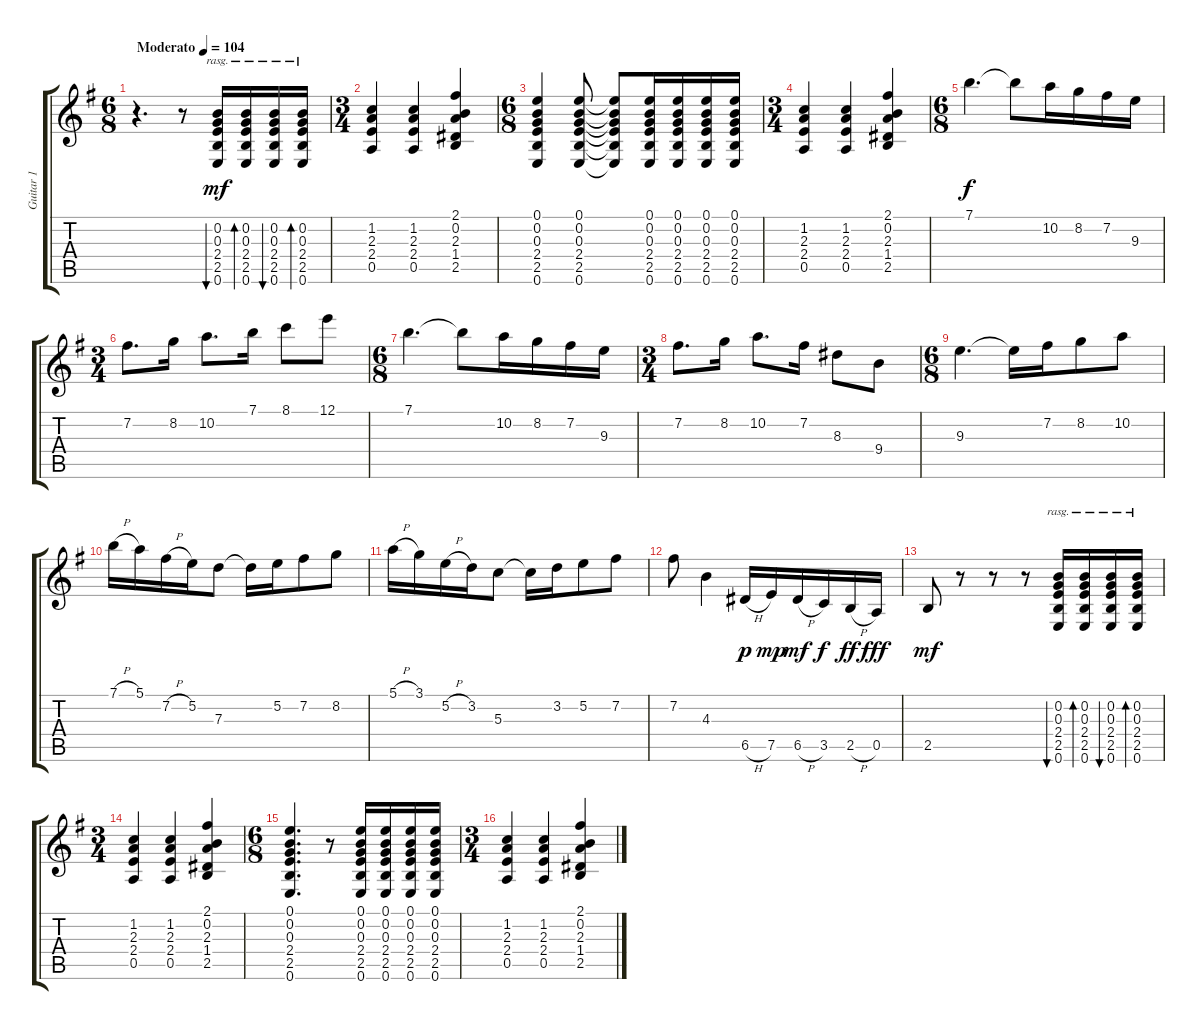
\track ("Guitar 1" "Guitar 1") {instrument acousticguitarnylon}
\staff {score tabs}
\tuning (E4 B3 G3 D3 A2 E2) {hide}
\ts (6 8)
\tempo (104 "Moderato")
\clef g2
\ks g
r.4{d dy mf instrument acousticguitarnylon} r.8 (0.2 0.3 2.4 2.5 0.6).16{bu 30 rasg ii} (0.2 0.3 2.4 2.5 0.6).16{bd 30 rasg ii} (0.2 0.3 2.4 2.5 0.6).16{bu 30 rasg ii} (0.2 0.3 2.4 2.5 0.6).16{bd 30 rasg ii} |
\ts (3 4)
(1.2 2.3 2.4 0.5).4 (1.2 2.3 2.4 0.5).4 (2.1 0.2 2.3 1.4 2.5).4 |
\ts (6 8)
(0.1 0.2 0.3 2.4 2.5 0.6).4 (0.1 0.2 0.3 2.4 2.5 0.6).8 (0.1{t} 0.2{t} 0.3{t} 2.4{t} 2.5{t} 0.6{t}).8 (0.1 0.2 0.3 2.4 2.5 0.6).16 (0.1 0.2 0.3 2.4 2.5 0.6).16 (0.1 0.2 0.3 2.4 2.5 0.6).16 (0.1 0.2 0.3 2.4 2.5 0.6).16 |
\ts (3 4)
(1.2 2.3 2.4 0.5).4 (1.2 2.3 2.4 0.5).4 (2.1 0.2 2.3 1.4 2.5).4 |
\ts (6 8)
7.1.4{d dy f} 7.1{t}.8 10.2.16 8.2.16 7.2.16 9.3.16 |
\ts (3 4)
7.2.8{d} 8.2.16 10.2.8{d} 7.1.16 8.1.8 12.1.8 |
\ts (6 8)
7.1.4{d} 7.1{t}.8 10.2.16 8.2.16 7.2.16 9.3.16 |
\ts (3 4)
7.2.8{d} 8.2.16 10.2.8{d} 7.2.16 8.3.8 9.4.8 |
\ts (6 8)
9.3.4{d} 9.3{t}.16 7.2.16 8.2.8 10.2.8 |
7.1{h}.16 5.1.16 7.2{h}.16 5.2.16 7.3.8 7.3{t}.16 5.2.16 7.2.8 8.2.8 |
5.1{h}.16 3.1.16 5.2{h}.16 3.2.16 5.3.8 5.3{t}.16 3.2.16 5.2.8 7.2.8 |
7.2.8 4.3.4 6.5{h}.16{dy p} 7.5.16{dy mp} 6.5{h}.16{dy mf} 3.5.16{dy f} 2.5{h}.16{dy ff} 0.5.16{dy fff} |
2.5.8{dy mf} r.8 r.8 r.8 (0.2 0.3 2.4 2.5 0.6).16{bu 30 rasg ii} (0.2 0.3 2.4 2.5 0.6).16{bd 30 rasg ii} (0.2 0.3 2.4 2.5 0.6).16{bu 30 rasg ii} (0.2 0.3 2.4 2.5 0.6).16{bd 30 rasg ii} |
\ts (3 4)
(1.2 2.3 2.4 0.5).4 (1.2 2.3 2.4 0.5).4 (2.1 0.2 2.3 1.4 2.5).4 |
\ts (6 8)
(0.1 0.2 0.3 2.4 2.5 0.6).4{d} r.8 (0.1 0.2 0.3 2.4 2.5 0.6).16 (0.1 0.2 0.3 2.4 2.5 0.6).16 (0.1 0.2 0.3 2.4 2.5 0.6).16 (0.1 0.2 0.3 2.4 2.5 0.6).16 |
\ts (3 4)
(1.2 2.3 2.4 0.5).4 (1.2 2.3 2.4 0.5).4 (2.1 0.2 2.3 1.4 2.5).4
